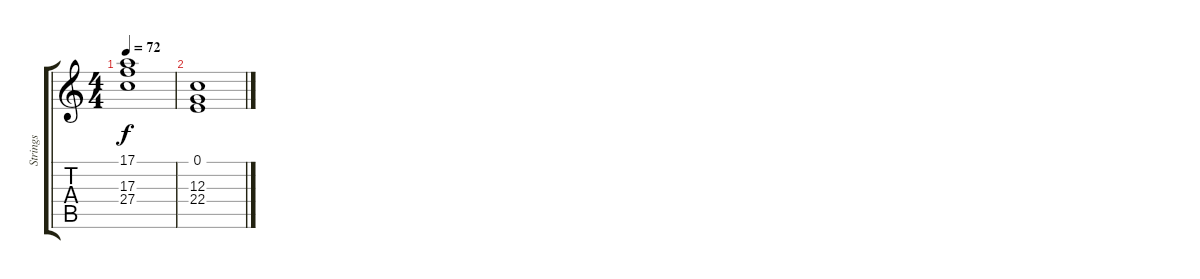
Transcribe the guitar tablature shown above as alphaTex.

\track ("Strings" "Strings") {instrument synthstrings2}
\staff {score tabs}
\tuning (E4 B3 G3 D3 A2 E2) {hide}
\ts (4 4)
\tempo 72
\clef g2
\ks c
(17.1 17.3 27.4).1{dy f} |
(0.1 12.3 22.4).1
